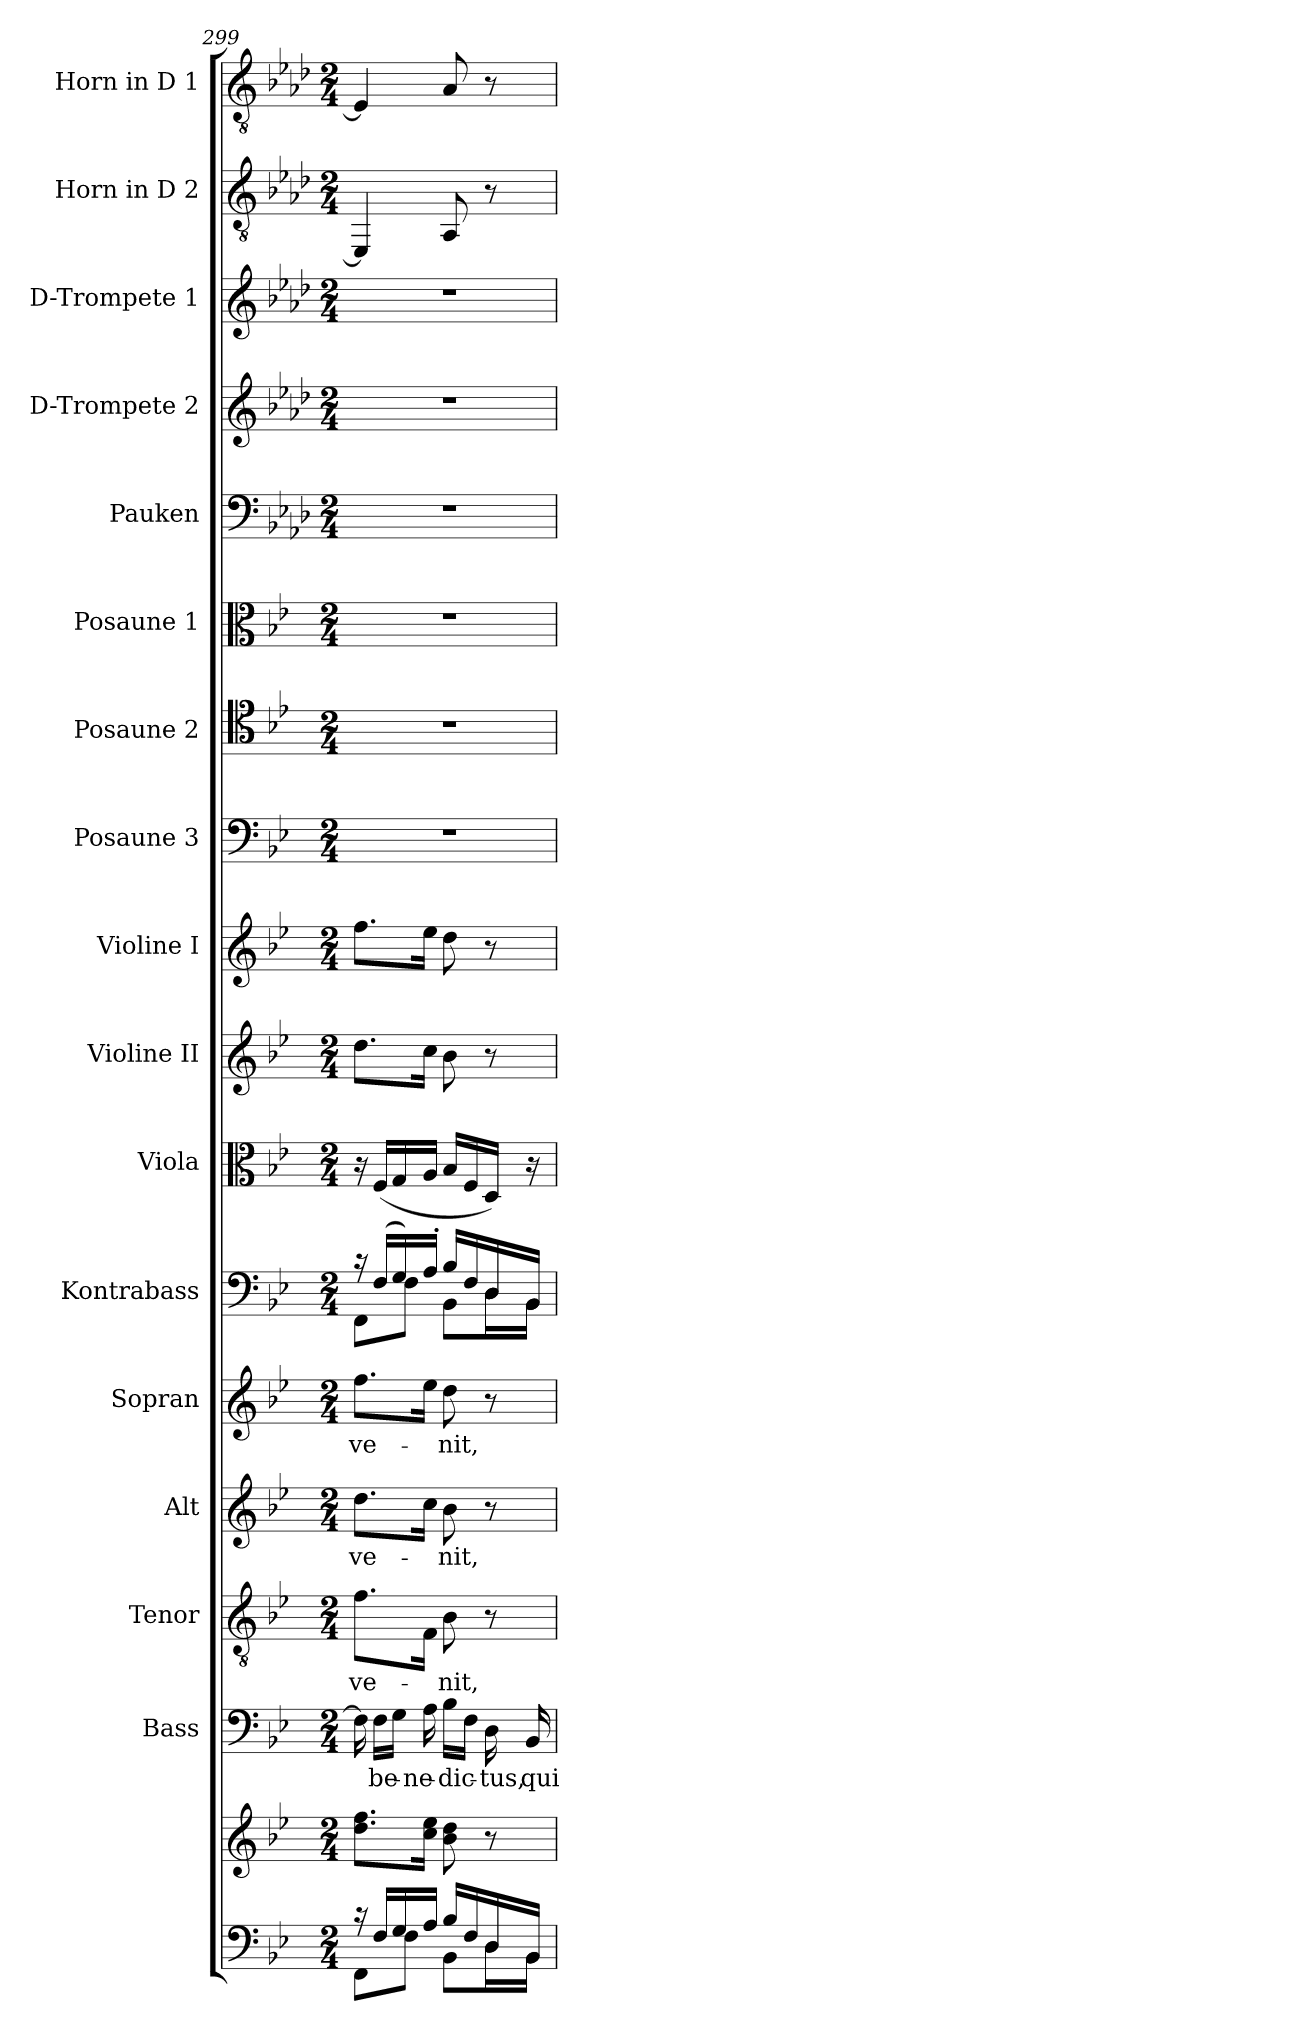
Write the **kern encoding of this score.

**kern	**kern	**kern	**text	**kern	**text	**kern	**text	**kern	**text	**kern	**kern	**kern	**kern	**kern	**kern	**kern	**kern	**kern	**kern	**kern	**kern
*part17	*part17	*part16	*part16	*part15	*part15	*part14	*part14	*part13	*part13	*part12	*part11	*part10	*part9	*part8	*part7	*part6	*part5	*part4	*part3	*part2	*part1
*staff18	*staff17	*staff16	*staff16	*staff15	*staff15	*staff14	*staff14	*staff13	*staff13	*staff12	*staff11	*staff10	*staff9	*staff8	*staff7	*staff6	*staff5	*staff4	*staff3	*staff2	*staff1
*	*	*I"Bass	*	*I"Tenor	*	*I"Alt	*	*I"Sopran	*	*I"Kontrabass	*I"Viola	*I"Violine II	*I"Violine I	*I"Posaune 3	*I"Posaune 2	*I"Posaune 1	*I"Pauken	*I"D-Trompete 2	*I"D-Trompete 1	*I"Horn in D 2	*I"Horn in D 1
*	*	*I'B.	*	*I'T.	*	*I'A.	*	*I'S.	*	*I'Kb.	*I'Vla.	*I'Vl. II	*I'Vl. I	*I'Pos. 3	*I'Pos. 2	*I'Pos. 1	*I'Pk.	*I'D Trp. 2	*I'D Trp. 1	*I'Hrn. 2	*I'Hrn. 1
*clefF4	*clefG2	*clefF4	*	*clefGv2	*	*clefG2	*	*clefG2	*	*clefF4	*clefC3	*clefG2	*clefG2	*clefF4	*clefC4	*clefC3	*clefF4	*clefG2	*clefG2	*clefGv2	*clefGv2
*	*	*	*	*	*	*	*	*	*	*ITrd7c12	*	*	*	*	*	*	*ITrd-1c-2	*ITrd-1c-2	*ITrd-1c-2	*ITrd-1c-2	*ITrd-1c-2
*k[b-e-]	*k[b-e-]	*k[b-e-]	*	*k[b-e-]	*	*k[b-e-]	*	*k[b-e-]	*	*k[b-e-]	*k[b-e-]	*k[b-e-]	*k[b-e-]	*k[b-e-]	*k[b-e-]	*k[b-e-]	*k[b-e-]	*k[b-e-]	*k[b-e-]	*k[b-e-]	*k[b-e-]
*B-:	*B-:	*B-:	*	*B-:	*	*B-:	*	*B-:	*	*B-:	*B-:	*B-:	*B-:	*B-:	*B-:	*B-:	*B-:	*B-:	*B-:	*B-:	*B-:
*M2/4	*M2/4	*M2/4	*	*M2/4	*	*M2/4	*	*M2/4	*	*M2/4	*M2/4	*M2/4	*M2/4	*M2/4	*M2/4	*M2/4	*M2/4	*M2/4	*M2/4	*M2/4	*M2/4
=299	=299	=299	=299	=299	=299	=299	=299	=299	=299	=299	=299	=299	=299	=299	=299	=299	=299	=299	=299	=299	=299
*^	*	*	*	*	*	*	*	*	*	*	*	*	*	*	*	*	*	*	*	*	*
!	!	!	!	!	!	!LO:LY:b	!	!LO:LY:b	!	!LO:LY:b	!	!	!	!	!	!	!	!	!	!	!	!
*	*	*	*	*	*	*	*	*	*	*	*^	*	*	*	*	*	*	*	*	*	*	*
16rB	8FF\L	8.dd\ 8.ff\L	16F\]	.	8.f\L	ve-	8.dd\L	ve-	8.ff\L	ve-	16rB	8FFF\L	16r	8.dd\L	8.ff\L	2r	2r	2r	2r	2r	2r	4FF/]	4F/]
!	!	!	!	!LO:LY:b	!	!	!	!	!	!	!	!	!	!	!	!	!	!	!	!	!	!	!
16F/LL	.	.	16F\LL	be-	.	.	.	.	.	.	(>16FF/LL	.	(<16F/LL	.	.	.	.	.	.	.	.	.	.
16G/	8F\J	.	16G\JJ	.	.	.	.	.	.	.	16GG/)	8FF\J	16G/	.	.	.	.	.	.	.	.	.	.
!	!	!	!	!LO:LY:b	!	!	!	!	!	!	!	!	!	!	!	!	!	!	!	!	!	!	!
16A/JJ	.	16cc\ 16ee-\Jk	16A\	-ne-	16F\Jk	.	16cc\Jk	.	16ee-\Jk	.	16AA'>/JJ	.	16A/JJ	16cc\Jk	16ee-\Jk	.	.	.	.	.	.	.	.
!	!	!	!	!LO:LY:b	!	!LO:LY:b	!	!LO:LY:b	!	!LO:LY:b	!	!	!	!	!	!	!	!	!	!	!	!	!
16B-/LL	8BB-\L	8b-\ 8dd\	16B-\LL	-dic-	8B-\	-nit,	8b-\	-nit,	8dd\	-nit,	16BB-/LL	8BBB-\L	16B-/LL	8b-\	8dd\	.	.	.	.	.	.	8BB-/	8B-/
16F/	.	.	16F\JJ	.	.	.	.	.	.	.	16FF/	.	16F/	.	.	.	.	.	.	.	.	.	.
!	!	!	!	!LO:LY:b	!	!	!	!	!	!	!	!	!	!	!	!	!	!	!	!	!	!	!
16D/	16D\L	8r	16D\	-tus,	8r	.	8r	.	8r	.	16DD/	16DD\L	16D/JJ)	8r	8r	.	.	.	.	.	.	8r	8r
!	!	!	!	!LO:LY:b	!	!	!	!	!	!	!	!	!	!	!	!	!	!	!	!	!	!	!
16BB-/JJ	16BB-\JJ	.	16BB-/	qui	.	.	.	.	.	.	16BBB-/JJ	16BBB-\JJ	16r	.	.	.	.	.	.	.	.	.	.
*v	*v	*	*	*	*	*	*	*	*	*	*v	*v	*	*	*	*	*	*	*	*	*	*	*
=	=	=	=	=	=	=	=	=	=	=	=	=	=	=	=	=	=	=	=	=	=
*-	*-	*-	*-	*-	*-	*-	*-	*-	*-	*-	*-	*-	*-	*-	*-	*-	*-	*-	*-	*-	*-
